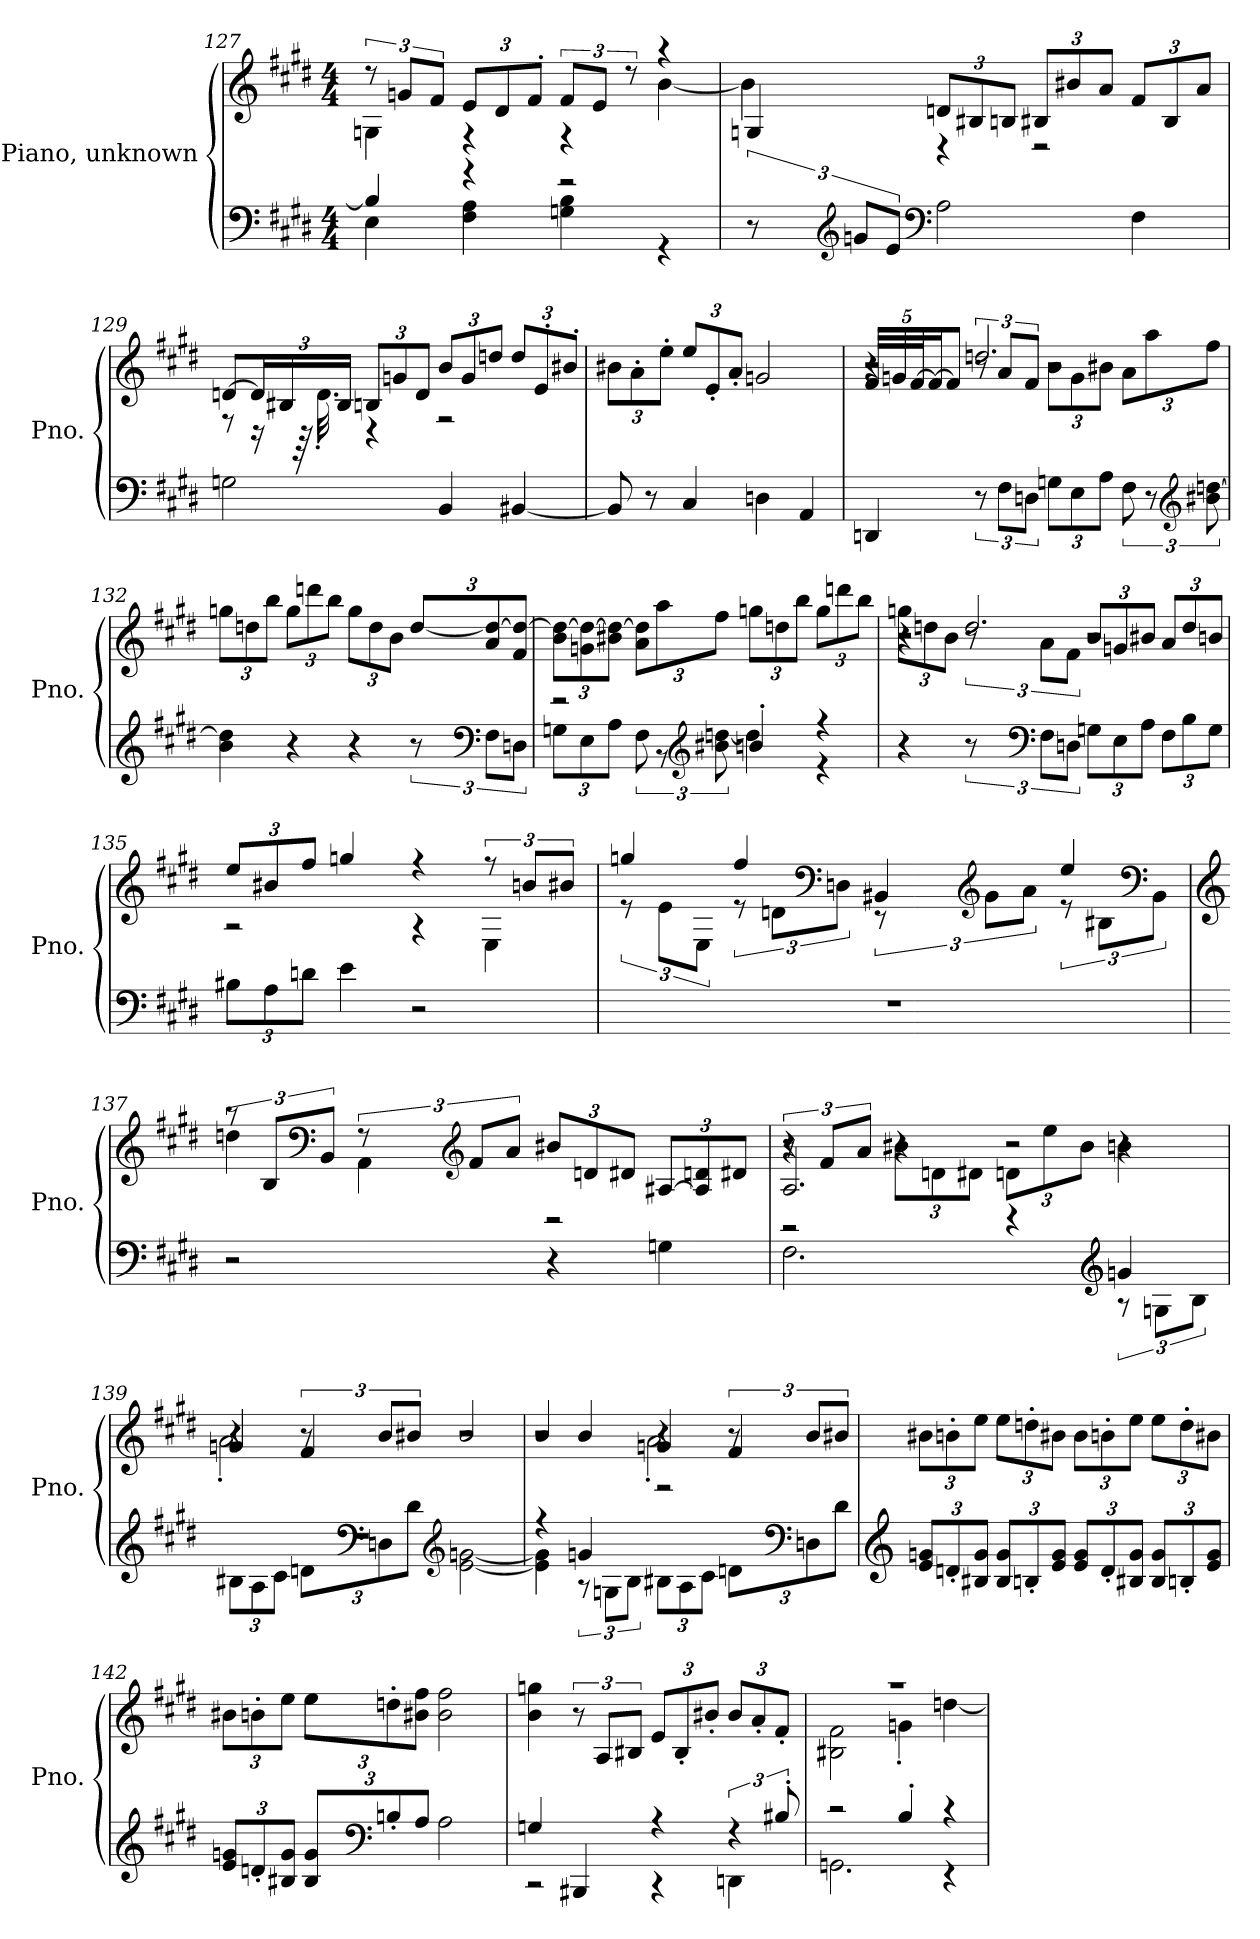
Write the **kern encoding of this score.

**kern	**kern
*part1	*part1
*staff2	*staff1
*I"Piano, unknown	*
*I'Pno.	*
*clefF4	*clefG2
*k[f#c#g#d#]	*k[f#c#g#d#]
*M4/4	*M4/4
=127	=127
*^	*^
4B/]	4E\	12r	4Gn\
.	.	12gn/L	.
.	.	12f#/J	.
*	*	*Xbrackettup	*
4r	4F#\ 4A\	12e/L	4r
.	.	12d#/	.
.	.	12f#'/J	.
*	*	*brackettup	*
2r	4Gn\ 4B\	12f#/L	4r
.	.	12e/J	.
.	.	12r	.
.	4r	4r	[4b\
*v	*v	*	*
!!LO:LB:g=z	!!
=128	=128	=128
12r	4Gn/	4b\]
*clefG2	*	*
12gn/L	.	.
12e/J	.	.
*clefF4	*	*
*	*Xbrackettup	*
2A\	12dn/L	4r
.	12B#X/	.
.	12Bn/J	.
.	12B#X/L	2r
.	12b#X/	.
.	12a/J	.
4F#\	12f#/L	.
.	12B#/	.
.	12a/J	.
=129	=129	=129
2Gn\	[8dn/L	8r
.	24d/L]	16r
.	24B#X/	.
.	.	64r
.	.	32.d'\
.	24B#/JJ	.
.	12Bn/L	4r
.	12gn/	.
.	12d/J	.
4BB/	12b/L	2r
.	12g/	.
.	12ddn/J	.
[4BB#X/	12dd/L	.
.	12e'/	.
.	12b#X'/J	.
*	*v	*v
!!LO:LB:g=z
=130	=130
8BB#/]	12b#X\L
.	12a'\
8r	.
.	12ee'\J
4C#/	12ee/L
.	12e'/
.	12a'/J
4Dn\	2gn/
4AA/	.
=131	=131
*	*^
*	*	*^
4DDn/	4r	2r	40f#/LLL
.	.	.	40gn/
.	.	.	[40f#/J
.	.	.	20f#/J_
.	.	.	8f#/J]
*	*	*	*brackettup
12r	2.ddn/	.	12r
12F#\L	.	.	12a/L
12Dn\J	.	.	12f#/J
*Xbrackettup	*	*Xbrackettup	*
12Gn\L	.	12b\L	2r
12E\	.	12g\	.
12A\J	.	12b#X\J	.
*brackettup	*	*	*
12F#\	.	12a\L	.
12r	.	12aa\	.
*clefG2	*	*	*
12b#X\ [12ddn\	.	12ff#\J	.
*	*v	*v	*v
!!LO:PB:g=z
=132	=132
4b\ 4dd\]	12ggn\L
.	12ddn\
.	12bb\J
4r	12gg\L
.	12dddn\
.	12bb\J
4r	12gg\L
.	12dd\
.	12b\J
12r	[12dd/L
*clefF4	*
12F#\L	12a/ 12dd/_
12Dn\J	12f#/ 12dd/_J
=133	=133
*^	*
*	*Xbrackettup	*
2r	12Gn\L	12b\ 12dd\_L
.	12E\	12gn\ 12dd\_
.	12A\J	12b#X\ 12dd\_J
*	*brackettup	*
.	12F#\	12a\ 12dd\]L
.	12r	12aa\
*clefG2	*	*
.	12b#X\ [12ddn\	12ff#\J
4bn'/	4dd\]	12ggn\L
.	.	12ddn\
.	.	12bb\J
4r	4r	12gg\L
.	.	12dddn\
.	.	12bb\J
*v	*v	*
!!LO:LB:g=z
=134	=134
*	*^
*	*	*^
4r	4r	12ggn\L	2r
.	.	12ddn\	.
.	.	12b\J	.
*	*	*brackettup	*
12r	2.dd/	12r	.
*clefF4	*	*	*
12F#\L	.	12a\L	.
12Dn\J	.	12f#\J	.
*Xbrackettup	*	*	*Xbrackettup
12Gn\L	.	2r	12b/L
12E\	.	.	12gn/
12A\J	.	.	12b#X/J
12F#\L	.	.	12a/L
12B\	.	.	12dd/
12G\J	.	.	12bn/J
*	*	*v	*v
=135	=135	=135
12B#X\L	12ee/L	2r
12A\	12b#X/	.
12dn\J	12ff#/J	.
4e\	4ggn/	.
2r	4r	4r
*	*brackettup	*
.	12r	4E\
.	12bn/L	.
.	12b#X/J	.
!!LO:LB:g=z	!!
=136	=136	=136
1r	4ggn/	12r
.	.	12e\L
.	.	12E\J
.	4ff#/	12r
.	.	12dn\L
*	*clefF4	*
.	.	12Dn\J
.	4BB#X/	12r
*	*clefG2	*
.	.	12g#\L
.	.	12a\J
.	4ee/	12r
.	.	12B#X\L
*	*clefF4	*
.	.	12BB#\J
=137	=137	=137
*	*clefG2	*
2r	12r	4ddn\
.	12B/L	.
*	*clefF4	*
.	12BB/J	.
.	12r	4AA\
*	*clefG2	*
.	12f#/L	.
.	12a/J	.
*	*Xbrackettup	*
4r	12b#X/L	2r
.	12dn/	.
.	12d#X/J	.
4Gn\	[12A#X/L	.
.	12A#/] 12dn/	.
.	12d#X/J	.
*	*v	*v
!!LO:LB:g=z
=138	=138
*^	*
*	*	*brackettup
*	*	*^
*	*	*	*^
2r	2.F#\	12r	4r	2.A/
.	.	12f#/L	.	.
.	.	12a/J	.	.
*	*	*	*Xbrackettup	*
.	.	4r	12b#X\L	.
.	.	.	12dn\	.
.	.	.	12d#X\J	.
4r	.	2r	12dn\L	.
.	.	.	12ee\	.
.	.	.	12b#\J	.
*clefG2	*	*	*	*
*	*brackettup	*	*	*
4gn/	12r	.	4bn\	4r
.	12Gn\L	.	.	.
.	12B\J	.	.	.
=139	=139	=139	=139	=139
*	*Xbrackettup	*	*	*
1r	12B#X\L	4gn/	2a'\	4r
.	12A\	.	.	.
.	12c#\J	.	.	.
*	*	*brackettup	*	*
.	12dn\L	12r	.	4f#/
*clefF4	*	*	*	*
.	12Dn\	12b/L	.	.
.	12d\J	12b#X/J	.	.
*clefG2	*	*	*	*
.	[2e\ [2gn\	2b#/	2r	2r
!!LO:LB:g=z	!!	!!
=140	=140	=140	=140	=140
4r	4e\] 4g\]	4b/	2r	2r
*	*brackettup	*	*	*
4gn/	12r	4b/	.	.
.	12Gn\L	.	.	.
.	12B\J	.	.	.
*	*Xbrackettup	*	*	*
2r	12B#X\L	4gn/	2a'\	4r
.	12A\	.	.	.
.	12c#\J	.	.	.
.	12dn\L	12r	.	4f#/
*clefF4	*	*	*	*
.	12Dn\	12b/L	.	.
.	12d\J	12b#X/J	.	.
*v	*v	*	*	*
*	*v	*v	*v
=141	=141
*clefG2	*
*	*Xbrackettup
12e/ 12gn/L	12b#X\L
12dn'/	12bn'\
12B#X/ 12g/J	12ee\J
12B#/ 12g/L	12ee\L
12Bn'/	12ddn'\
12e/ 12g/J	12b#X\J
12e/ 12g/L	12b#\L
12d'/	12bn'\
12B#X/ 12g/J	12ee\J
12B#/ 12g/L	12ee\L
12Bn'/	12dd'\
12e/ 12g/J	12b#X\J
!!LO:LB:g=z
=142	=142
12e/ 12gn/L	12b#X\L
12dn'/	12bn'\
12B#X/ 12g/J	12ee\J
12B#/ 12g/L	12ee\L
*clefF4	*
12Bn'/	12ddn'\
12A/J	12b#X\ 12ff#\J
2A\	2b#\ 2ff#\
=143	=143
*^	*
4Gn/	2r	4b\ 4ggn\
*	*	*brackettup
4BBB#X/	.	12r
.	.	12A/L
.	.	12B#X/J
*	*	*Xbrackettup
4r	4r	12e/L
.	.	12B#'/
.	.	12b#X'/J
*brackettup	*	*
6r	4DDn\	12b#/L
.	.	12a'/
12B#X'/	.	12f#'/J
=144	=144	=144
*	*	*^
2r	2.GGn\	1r	2B#X\ 2f#\
4B'/	.	.	4gn'\
4r	4r	.	[4ddn\
*v	*v	*	*
*	*v	*v
=	=
*-	*-
